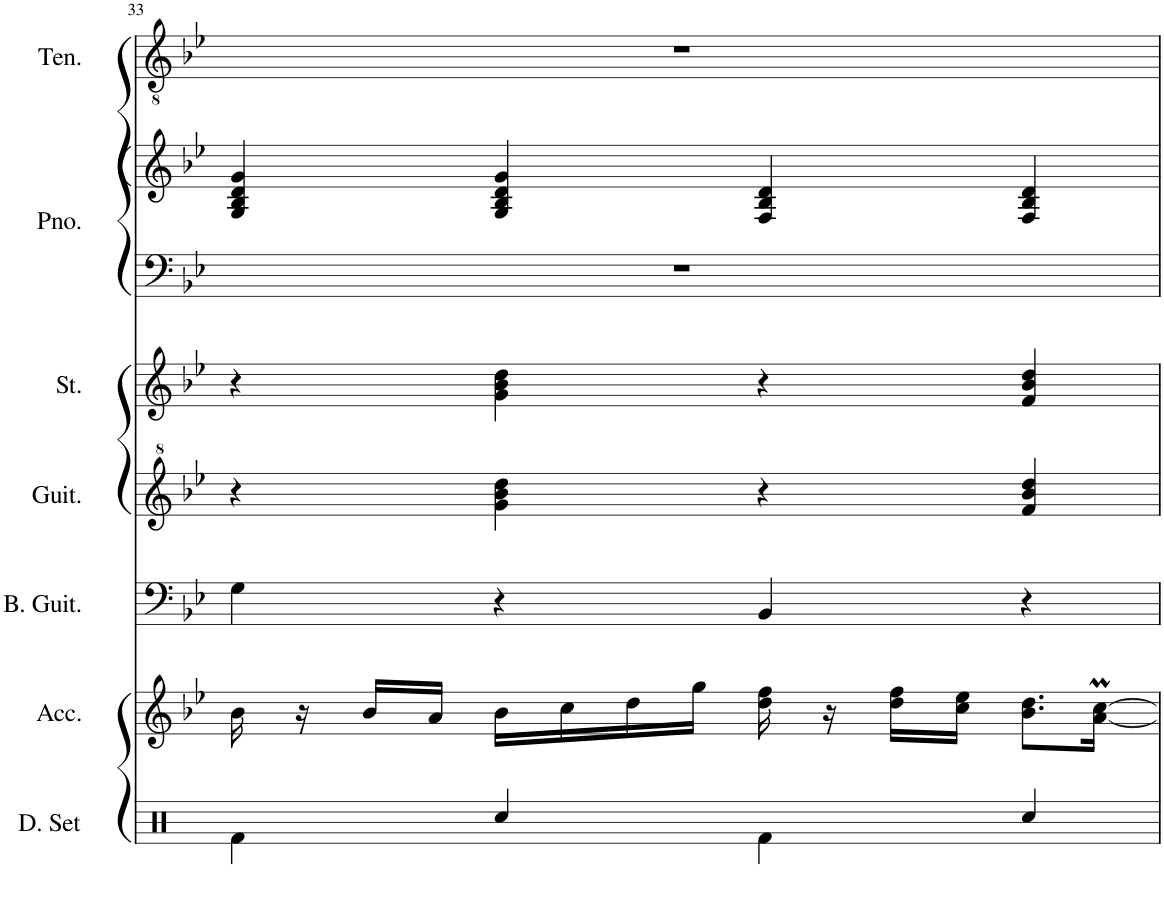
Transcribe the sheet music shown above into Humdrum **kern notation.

**kern	**kern	**kern	**kern	**kern	**kern	**kern
*part6	*part5	*part4	*part3	*part2	*part2	*part1
*staff7	*staff6	*staff5	*staff4	*staff3	*staff2	*staff1
*I"Accordion	*I"Bass Guitar	*I"Guitar	*I"Strings	*I"Piano	*	*I"Tenor
*I'Acc.	*I'B. Guit.	*I'Guit.	*I'St.	*I'Pno.	*	*I'Ten.
!!LO:PB:g=z
*clefG2	*clefF4	*clefG^2	*clefG2	*clefF4	*clefG2	*clefGv2
*	*Trd7c12	*Trd7c12	*	*	*	*
*k[b-e-]	*k[b-e-]	*k[b-e-]	*k[b-e-]	*k[b-e-]	*k[b-e-]	*k[b-e-]
*M4/4	*M4/4	*M4/4	*M4/4	*M4/4	*M4/4	*M4/4
=33	=33	=33	=33	=33	=33	=33
16b-\	4G\	4r	4r	1r	4G/ 4B-/ 4d/ 4g/	1r
16r	.	.	.	.	.	.
16b-/LL	.	.	.	.	.	.
16a/JJ	.	.	.	.	.	.
16b-\LL	4r	4gg\ 4bb-\ 4ddd\	4g\ 4b-\ 4dd\	.	4G/ 4B-/ 4d/ 4g/	.
16cc\	.	.	.	.	.	.
16dd\	.	.	.	.	.	.
16gg\JJ	.	.	.	.	.	.
16dd\ 16ff\	4BB-/	4r	4r	.	4F/ 4B-/ 4d/	.
16r	.	.	.	.	.	.
16dd\ 16ff\LL	.	.	.	.	.	.
16cc\ 16ee-\JJ	.	.	.	.	.	.
8.b-\ 8.dd\L	4r	4ff/ 4bb-/ 4ddd/	4f/ 4b-/ 4dd/	.	4F/ 4B-/ 4d/	.
[16a\M [16cc\MJk	.	.	.	.	.	.
=	=	=	=	=	=	=
*-	*-	*-	*-	*-	*-	*-
